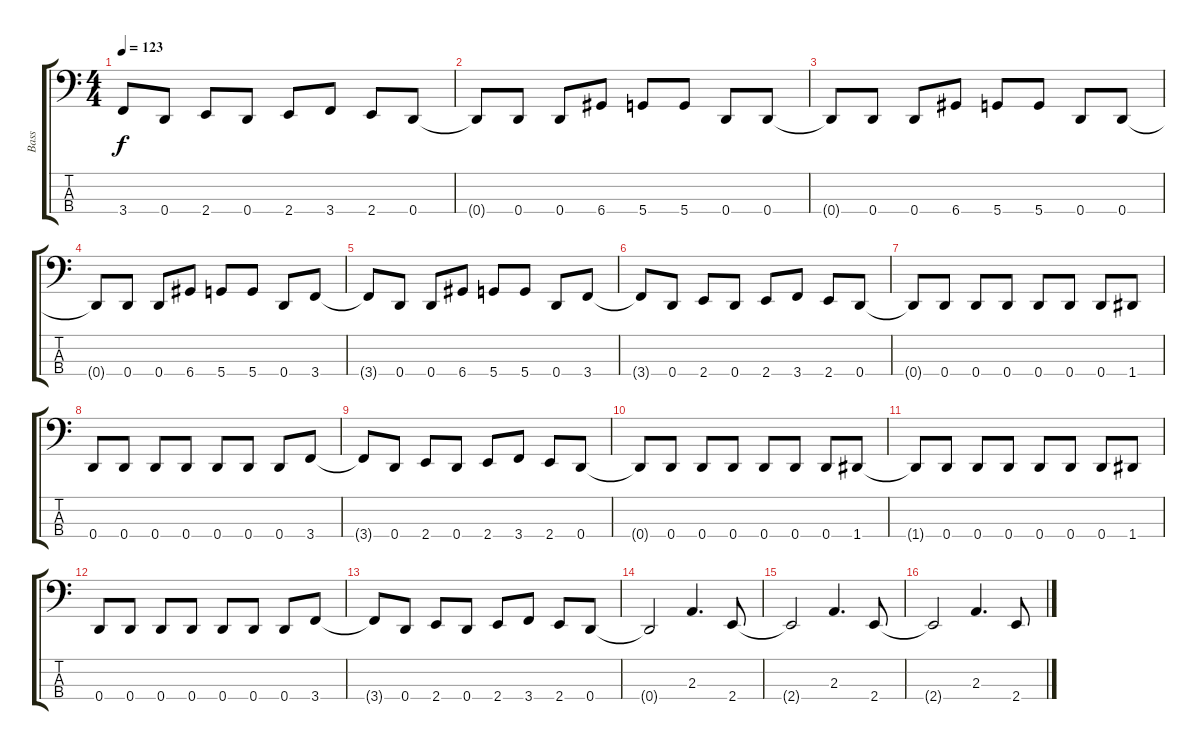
\track ("Bass" "Bass") {instrument electricbasspick}
\staff {score tabs}
\tuning (F2 C2 G1 D1) {hide}
\ts (4 4)
\tempo 123
\clef f4
\ks c
3.4{t}.8{dy f} 0.4.8 2.4.8 0.4.8 2.4.8 3.4.8 2.4.8 0.4.8 |
0.4{t}.8 0.4.8 0.4.8 6.4.8 5.4.8 5.4.8 0.4.8 0.4.8 |
0.4{t}.8 0.4.8 0.4.8 6.4.8 5.4.8 5.4.8 0.4.8 0.4.8 |
0.4{t}.8 0.4.8 0.4.8 6.4.8 5.4.8 5.4.8 0.4.8 3.4.8 |
3.4{t}.8 0.4.8 0.4.8 6.4.8 5.4.8 5.4.8 0.4.8 3.4.8 |
3.4{t}.8 0.4.8 2.4.8 0.4.8 2.4.8 3.4.8 2.4.8 0.4.8 |
0.4{t}.8 0.4.8 0.4.8 0.4.8 0.4.8 0.4.8 0.4.8 1.4.8 |
0.4.8 0.4.8 0.4.8 0.4.8 0.4.8 0.4.8 0.4.8 3.4.8 |
3.4{t}.8 0.4.8 2.4.8 0.4.8 2.4.8 3.4.8 2.4.8 0.4.8 |
0.4{t}.8 0.4.8 0.4.8 0.4.8 0.4.8 0.4.8 0.4.8 1.4.8 |
1.4{t}.8 0.4.8 0.4.8 0.4.8 0.4.8 0.4.8 0.4.8 1.4.8 |
0.4.8 0.4.8 0.4.8 0.4.8 0.4.8 0.4.8 0.4.8 3.4.8 |
3.4{t}.8 0.4.8 2.4.8 0.4.8 2.4.8 3.4.8 2.4.8 0.4.8 |
0.4{t}.2 2.3.4{d} 2.4.8 |
2.4{t}.2 2.3.4{d} 2.4.8 |
2.4{t}.2 2.3.4{d} 2.4.8
